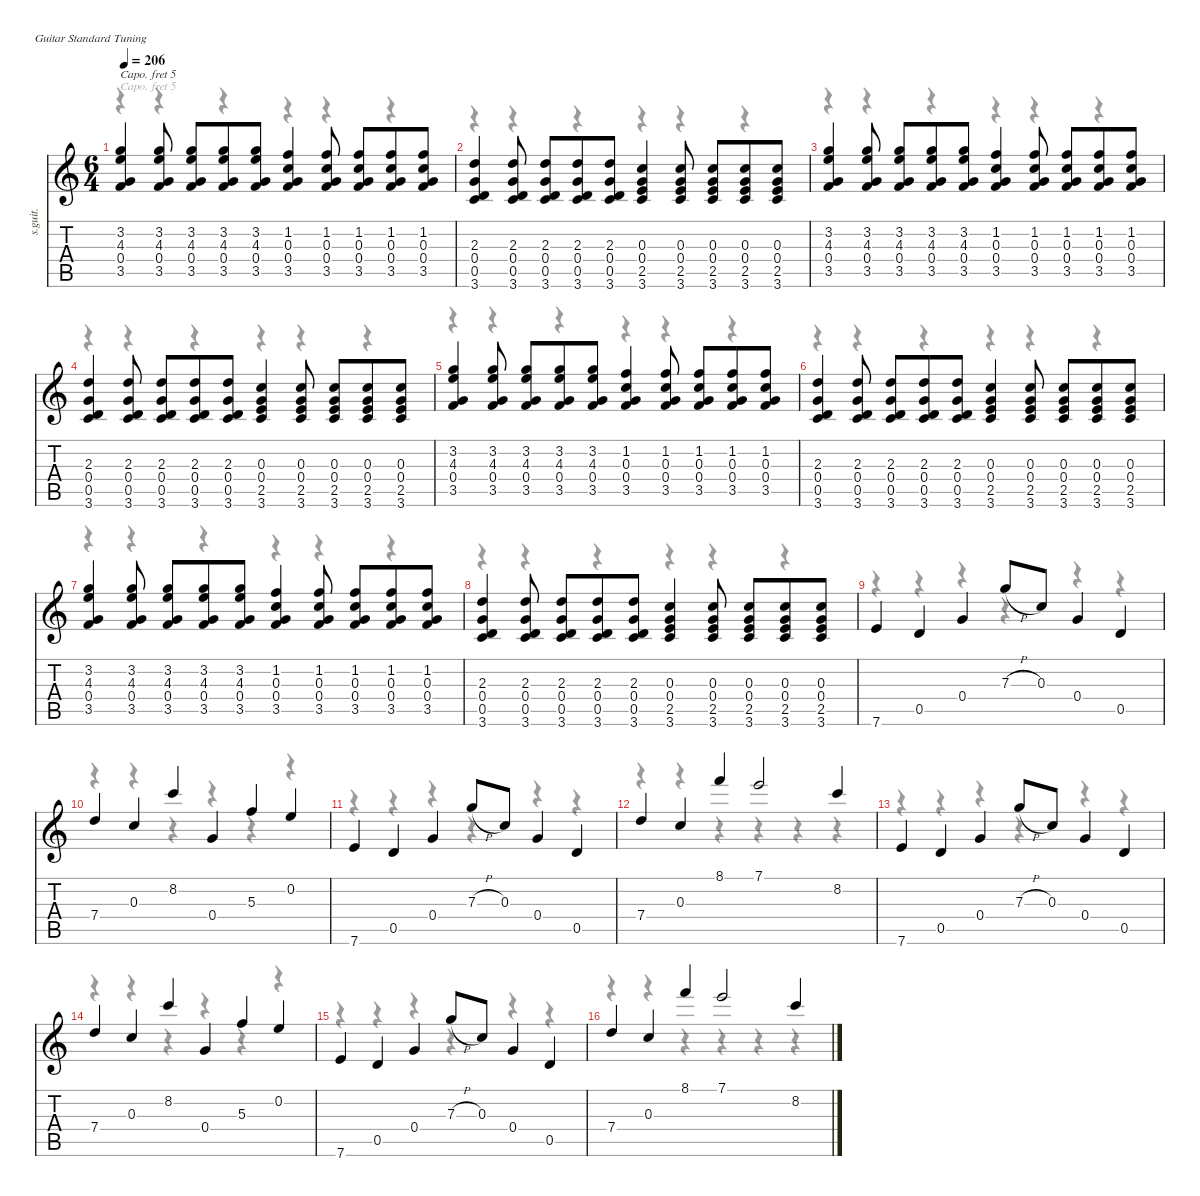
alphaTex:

\defaultSystemsLayout 4
\hideDynamics
\bracketExtendMode nobrackets
\otherSystemsTrackNameOrientation horizontal
\track ("Track 1" "s.guit.") {instrument acousticguitarsteel}
\staff {score tabs}
\capo 5
\tuning (E4 B3 G3 D3 A2 E2)
\voice
\ts (6 4)
\beaming (8 3 3 3 3)
\tempo 206
\clef g2
\ks c
(3.2 4.3 0.4 3.5).4{dy f beam Up} (3.2 4.3 0.4 3.5).8{beam Up} (3.2 4.3 0.4 3.5).8{beam Up} (3.2 4.3 0.4 3.5).8{beam Up} (3.2 4.3 0.4 3.5).8{beam Up} (1.2 0.3 0.4 3.5).4{beam Up} (1.2 0.3 0.4 3.5).8{beam Up} (1.2 0.3 0.4 3.5).8{beam Up} (1.2 0.3 0.4 3.5).8{beam Up} (1.2 0.3 0.4 3.5).8{beam Up} |
(2.3 0.4 0.5 3.6).4{beam Up} (2.3 0.4 0.5 3.6).8{beam Up} (2.3 0.4 0.5 3.6).8{beam Up} (2.3 0.4 0.5 3.6).8{beam Up} (2.3 0.4 0.5 3.6).8{beam Up} (0.3 0.4 2.5 3.6).4{beam Up} (0.3 0.4 2.5 3.6).8{beam Up} (0.3 0.4 2.5 3.6).8{beam Up} (0.3 0.4 2.5 3.6).8{beam Up} (0.3 0.4 2.5 3.6).8{beam Up} |
(3.2 4.3 0.4 3.5).4{beam Up} (3.2 4.3 0.4 3.5).8{beam Up} (3.2 4.3 0.4 3.5).8{beam Up} (3.2 4.3 0.4 3.5).8{beam Up} (3.2 4.3 0.4 3.5).8{beam Up} (1.2 0.3 0.4 3.5).4{beam Up} (1.2 0.3 0.4 3.5).8{beam Up} (1.2 0.3 0.4 3.5).8{beam Up} (1.2 0.3 0.4 3.5).8{beam Up} (1.2 0.3 0.4 3.5).8{beam Up} |
(2.3 0.4 0.5 3.6).4{beam Up} (2.3 0.4 0.5 3.6).8{beam Up} (2.3 0.4 0.5 3.6).8{beam Up} (2.3 0.4 0.5 3.6).8{beam Up} (2.3 0.4 0.5 3.6).8{beam Up} (0.3 0.4 2.5 3.6).4{beam Up} (0.3 0.4 2.5 3.6).8{beam Up} (0.3 0.4 2.5 3.6).8{beam Up} (0.3 0.4 2.5 3.6).8{beam Up} (0.3 0.4 2.5 3.6).8{beam Up} |
(3.2 4.3 0.4 3.5).4{beam Up} (3.2 4.3 0.4 3.5).8{beam Up} (3.2 4.3 0.4 3.5).8{beam Up} (3.2 4.3 0.4 3.5).8{beam Up} (3.2 4.3 0.4 3.5).8{beam Up} (1.2 0.3 0.4 3.5).4{beam Up} (1.2 0.3 0.4 3.5).8{beam Up} (1.2 0.3 0.4 3.5).8{beam Up} (1.2 0.3 0.4 3.5).8{beam Up} (1.2 0.3 0.4 3.5).8{beam Up} |
(2.3 0.4 0.5 3.6).4{beam Up} (2.3 0.4 0.5 3.6).8{beam Up} (2.3 0.4 0.5 3.6).8{beam Up} (2.3 0.4 0.5 3.6).8{beam Up} (2.3 0.4 0.5 3.6).8{beam Up} (0.3 0.4 2.5 3.6).4{beam Up} (0.3 0.4 2.5 3.6).8{beam Up} (0.3 0.4 2.5 3.6).8{beam Up} (0.3 0.4 2.5 3.6).8{beam Up} (0.3 0.4 2.5 3.6).8{beam Up} |
(3.2 4.3 0.4 3.5).4{beam Up} (3.2 4.3 0.4 3.5).8{beam Up} (3.2 4.3 0.4 3.5).8{beam Up} (3.2 4.3 0.4 3.5).8{beam Up} (3.2 4.3 0.4 3.5).8{beam Up} (1.2 0.3 0.4 3.5).4{beam Up} (1.2 0.3 0.4 3.5).8{beam Up} (1.2 0.3 0.4 3.5).8{beam Up} (1.2 0.3 0.4 3.5).8{beam Up} (1.2 0.3 0.4 3.5).8{beam Up} |
(2.3 0.4 0.5 3.6).4{beam Up} (2.3 0.4 0.5 3.6).8{beam Up} (2.3 0.4 0.5 3.6).8{beam Up} (2.3 0.4 0.5 3.6).8{beam Up} (2.3 0.4 0.5 3.6).8{beam Up} (0.3 0.4 2.5 3.6).4{beam Up} (0.3 0.4 2.5 3.6).8{beam Up} (0.3 0.4 2.5 3.6).8{beam Up} (0.3 0.4 2.5 3.6).8{beam Up} (0.3 0.4 2.5 3.6).8{beam Up} |
7.6.4{beam Up} 0.5.4{beam Up} 0.4.4{beam Up} 7.3{h}.8{beam Up} 0.3.8{beam Up} 0.4.4{beam Up} 0.5.4{beam Up} |
7.4.4{beam Up} 0.3.4{beam Up} 8.2.4{beam Up} 0.4.4{beam Up} 5.3.4{beam Up} 0.2.4{beam Up} |
7.6.4{beam Up} 0.5.4{beam Up} 0.4.4{beam Up} 7.3{h}.8{beam Up} 0.3.8{beam Up} 0.4.4{beam Up} 0.5.4{beam Up} |
7.4.4{beam Up} 0.3.4{beam Up} 8.1.4{beam Up} 7.1.2{beam Up} 8.2.4{beam Up} |
7.6.4{beam Up} 0.5.4{beam Up} 0.4.4{beam Up} 7.3{h}.8{beam Up} 0.3.8{beam Up} 0.4.4{beam Up} 0.5.4{beam Up} |
7.4.4{beam Up} 0.3.4{beam Up} 8.2.4{beam Up} 0.4.4{beam Up} 5.3.4{beam Up} 0.2.4{beam Up} |
7.6.4{beam Up} 0.5.4{beam Up} 0.4.4{beam Up} 7.3{h}.8{beam Up} 0.3.8{beam Up} 0.4.4{beam Up} 0.5.4{beam Up} |
7.4.4{beam Up} 0.3.4{beam Up} 8.1.4{beam Up} 7.1.2{beam Up} 8.2.4{beam Up}
\voice
\clef g2
\ottava regular
\simile none
\ks c
r.4{dy mf beam Down} r.4{beam Down} r.4{beam Down} r.4{beam Down} r.4{beam Down} r.4{beam Down} |
r.4{beam Down} r.4{beam Down} r.4{beam Down} r.4{beam Down} r.4{beam Down} r.4{beam Down} |
r.4{beam Down} r.4{beam Down} r.4{beam Down} r.4{beam Down} r.4{beam Down} r.4{beam Down} |
r.4{beam Down} r.4{beam Down} r.4{beam Down} r.4{beam Down} r.4{beam Down} r.4{beam Down} |
r.4{beam Down} r.4{beam Down} r.4{beam Down} r.4{beam Down} r.4{beam Down} r.4{beam Down} |
r.4{beam Down} r.4{beam Down} r.4{beam Down} r.4{beam Down} r.4{beam Down} r.4{beam Down} |
r.4{beam Down} r.4{beam Down} r.4{beam Down} r.4{beam Down} r.4{beam Down} r.4{beam Down} |
r.4{beam Down} r.4{beam Down} r.4{beam Down} r.4{beam Down} r.4{beam Down} r.4{beam Down} |
r.4{beam Down} r.4{beam Down} r.4{beam Down} r.4{beam Down} r.4{beam Down} r.4{beam Down} |
r.4{beam Down} r.4{beam Down} r.4{beam Down} r.4{beam Down} r.4{beam Down} r.4{beam Down} |
r.4{beam Down} r.4{beam Down} r.4{beam Down} r.4{beam Down} r.4{beam Down} r.4{beam Down} |
r.4{beam Down} r.4{beam Down} r.4{beam Down} r.4{beam Down} r.4{beam Down} r.4{beam Down} |
r.4{beam Down} r.4{beam Down} r.4{beam Down} r.4{beam Down} r.4{beam Down} r.4{beam Down} |
r.4{beam Down} r.4{beam Down} r.4{beam Down} r.4{beam Down} r.4{beam Down} r.4{beam Down} |
r.4{beam Down} r.4{beam Down} r.4{beam Down} r.4{beam Down} r.4{beam Down} r.4{beam Down} |
r.4{beam Down} r.4{beam Down} r.4{beam Down} r.4{beam Down} r.4{beam Down} r.4{beam Down}
